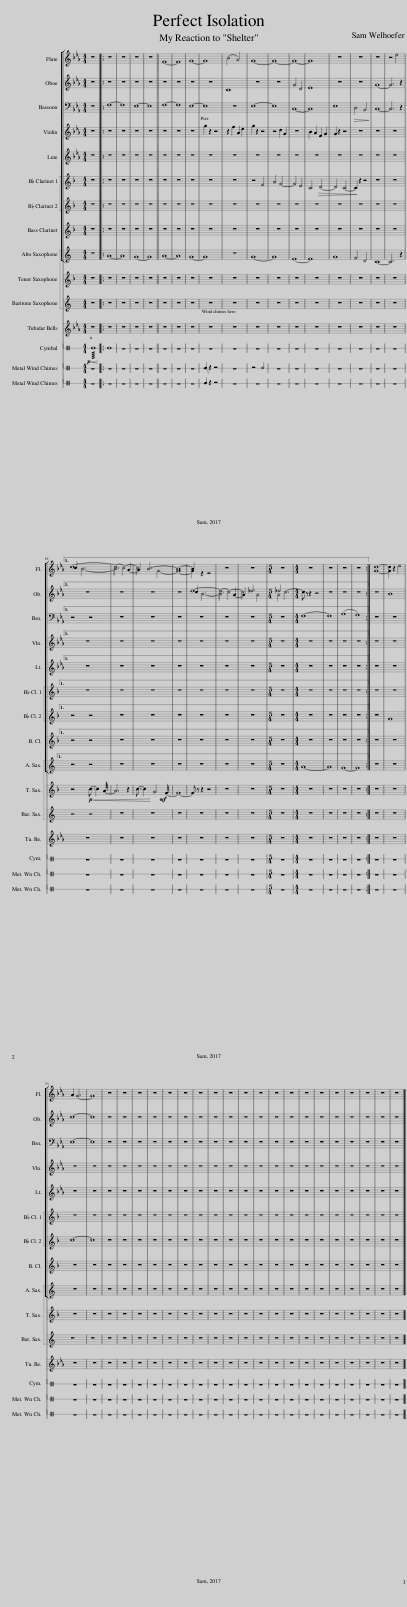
X:1
%%score [ ( 1 2 ) ( 3 4 ) 5 6 [ 7 8 ] 9 10 11 ] 12 13 14
L:1/8
M:4/4
I:linebreak $
K:Eb
V:1 treble
V:2 treble
V:3 treble
V:4 treble
V:5 bass
V:6 treble
V:7 treble transpose=-2
V:8 treble transpose=-2
V:9 treble transpose=-9
V:10 treble transpose=-14
V:11 treble transpose=-21
V:12 perc stafflines=1
K:none
V:13 perc stafflines=1
K:none
V:14 perc stafflines=1
K:none
V:1
 z8 |: z8 | z8 | z8 | z8 || %5
 F8- | F8 | G8- | G8 | (B4 A4) | %10
 G8- | G8- | G8- | G8 | z8 | %15
 z8 | z8 | z4 e4 |1$ c2 B6- | B6 A2- | %20
 A2 B6- | B8- | B2 z2 z4 | z8 | z8 | %25
[M:5/4] z10 |[M:4/4] z8 | z8 | z8 | z8 :| %30
 [Gd]8- | [Gd]2 z2 e4 |$ A2 G6- | G8 | z8 | %35
 z8 | z8 | z8 | z8 | z8 | %40
 z8 | z8 | z8 | z8 | z8 | %45
 z8 | z8 | z8 | z8 | z8 | %50
 z8 | z8 | z8 | z8 |] %54
V:2
 x8 |: x8 | x8 | x8 | x8 || %5
 x8 | x8 | x8 | x8 | x8 | %10
 x8 | x8 | x8 | x8 | x8 | %15
 x8 | x8 | x8 |1$ d8- | (d4 c4-) | %20
 c4 G4- | G8- | G2 x6 | x8 | x8 | %25
[M:5/4] x10 |[M:4/4] x8 | x8 | x8 | x8 :| %30
 x8 | x8 |$ x8 | x8 | x8 | %35
 x8 | x8 | x8 | x8 | x8 | %40
 x8 | x8 | x8 | x8 | x8 | %45
 x8 | x8 | x8 | x8 | x8 | %50
 x8 | x8 | x8 | x8 |] %54
V:3
 z8 |: z8 | z8 | z8 | z8 || %5
 z8 | z8 | z8 | z8 | C8 | %10
 z8 | z8 | G4 D4 | E8 | z8 | %15
 z8 | G8- | G6 z2 |1$ z8 | z8 | %20
 z8 | z8 | c2 B6- | B6 A2- | A2 _d6 | %25
[M:5/4] _d4 c6- |[M:4/4] c z z2 z4 | z8 | z8 | z8 :| %30
 z8 | B8 |$ c8- | c8 | z8 | %35
 z8 | z8 | z8 | z8 | z8 | %40
 z8 | z8 | z8 | z8 | z8 | %45
 z8 | z8 | z8 | z8 | z8 | %50
 z8 | z8 | z8 | z8 |] %54
V:4
 x8 |: x8 | x8 | x8 | x8 || %5
 x8 | x8 | x8 | x8 | x8 | %10
 x8 | x8 | x8 | x8 | x8 | %15
 x8 | x8 | x8 |1$ x8 | x8 | %20
 x8 | x8 | d8- | (d4 c4-) | c4 A4 | %25
[M:5/4] A4 x6 |[M:4/4] x8 | x8 | x8 | x8 :| %30
 x8 | x8 |$ x8 | x8 | x8 | %35
 x8 | x8 | x8 | x8 | x8 | %40
 x8 | x8 | x8 | x8 | x8 | %45
 x8 | x8 | x8 | x8 | x8 | %50
 x8 | x8 | x8 | x8 |] %54
V:5
 z8 |: F,8- | F,8 | E,8- | E,8 || %5
 F,8- | F,8 | E,8- | E,8 | z8 | %10
 E,8- | E,8 | C,8- | C,8 | E,8 | %15
!>(! D,4 B,,4!>)! | C,8- | C,6 z2 |1$ z4 z4 | z8 | %20
 z8 | z8 | z8 | z8 | z8 | %25
[M:5/4] z10 |[M:4/4] F,8- | F,8 | (A,8 | G,8) :| %30
 z8 | z8 |$ E,8- | E,8 | z8 | %35
 z8 | z8 | z8 | z8 | z8 | %40
 z8 | z8 | z8 | z8 | z8 | %45
 z8 | z8 | z8 | z8 | z8 | %50
 z8 | z8 | z8 | z8 |] %54
V:6
 z8 |: z8 | z8 | z8 | z8 || %5
 z8 | z8 | z8 | g2 z2 z4 | z2 f2 A2 e2 | %10
 g2 z2 z4 | z4 d2 G2 | z8 | B2 A2 F2 G2 | G2 z2 z4 | %15
 z8 | z8 | z8 |1$ z8 | z8 | %20
 z8 | z8 | z8 | z8 | z8 | %25
[M:5/4] z10 |[M:4/4] z8 | z8 | z8 | z8 :| %30
 z8 | z8 |$ z8 | z8 | z8 | %35
 z8 | z8 | z8 | z8 | z8 | %40
 z8 | z8 | z8 | z8 | z8 | %45
 z8 | z8 | z8 | z8 | z8 | %50
 z8 | z8 | z8 | z8 |] %54
V:7
[K:F] z8 |: z8 | z8 | z8 | z8 || %5
 z8 | z8 | z8 | z8 | z8 | %10
 z4 F4 | A4 G4- | G4 E4 | C4!>(! D4- | D4 C4- | %15
 C2!>)! z2 z4 | z8 | z8 |1$ z8 | z8 | %20
 z8 | z8 | z8 | z8 | z8 | %25
[M:5/4] z10 |[M:4/4] z8 | z8 | z8 | z8 :| %30
 z8 | z8 |$ z8 | z8 | z8 | %35
 z8 | z8 | z8 | z8 | z8 | %40
 z8 | z8 | z8 | z8 | z8 | %45
 z8 | z8 | z8 | z8 | z8 | %50
 z8 | z8 | z8 | z8 |] %54
V:8
[K:F] z8 |: z8 | z8 | z8 | z8 || %5
 z8 | z8 | z8 | z8 | z8 | %10
 z8 | z8 | z8 | z8 | z8 | %15
 z8 | z8 | z8 |1$ z4 z4 | z8 | %20
 z8 | z8 | z8 | z8 | z8 | %25
[M:5/4] z10 |[M:4/4] z8 | z8 | z8 | z8 :| %30
 z8 | G8 |$ c8- | c8 | z8 | %35
 z8 | z8 | z8 | z8 | z8 | %40
 z8 | z8 | z8 | z8 | z8 | %45
 z8 | z8 | z8 | z8 | z8 | %50
 z8 | z8 | z8 | z8 |] %54
V:9
[K:C] z8 |: A8- | A8 | G8- | G8 || %5
 A8- | A8 | G8- | G8 | z8 | %10
 G8- | G8 | E8- | E8 | G8 | %15
 F4 D4 | C8- | C6 z2 |1$ z4 z4 | z8 | %20
 z8 | z8 | z8 | z8 | z8 | %25
[M:5/4] z10 |[M:4/4] A8- | A8 | G8- | G8 :| %30
 z8 | z8 |$ z8 | z8 | z8 | %35
 z8 | z8 | z8 | z8 | z8 | %40
 z8 | z8 | z8 | z8 | z8 | %45
 z8 | z8 | z8 | z8 | z8 | %50
 z8 | z8 | z8 | z8 |] %54
V:10
[K:F] z8 |: z8 | z8 | z8 | z8 || %5
 z8 | z8 | z8 | z8 | z8 | %10
 z8 | z8 | z8 | z8 | z8 | %15
 z8 | z8 | z8 |1$ z4!p!!<(! c7/4- c2 A/4- | A6 z2 | %20
 c7/4- c2 G4!mf! F/4-!<)! | F8- | F z z2 z4 | z8 | z8 | %25
[M:5/4] z10 |[M:4/4] z8 | z8 | z8 | z8 :| %30
 z8 | z8 |$ z8 | z8 | z8 | %35
 z8 | z8 | z8 | z8 | z8 | %40
 z8 | z8 | z8 | z8 | z8 | %45
 z8 | z8 | z8 | z8 | z8 | %50
 z8 | z8 | z8 | z8 |] %54
V:11
[K:C] z8 |: z8 | z8 | z8 | z8 || %5
 z8 | z8 | z8 | z8 | z8 | %10
 z8 | z8 | z8 | z8 | z8 | %15
 z8 | z8 | z8 |1$ z4 z4 | z8 | %20
 z8 | z8 | z8 | z8 | z8 | %25
[M:5/4] z10 |[M:4/4] z8 | z8 | z8 | z8 :| %30
 z8 | z8 |$ z8 | z8 | z8 | %35
 z8 | z8 | z8 | z8 | z8 | %40
 z8 | z8 | z8 | z8 | z8 | %45
 z8 | z8 | z8 | z8 | z8 | %50
 z8 | z8 | z8 | z8 |] %54
V:12
[K:C]!p!!<(! !////!!open!E8!<)! |: E8 | z8 | z8 | z8 || %5
 z8 | z8 | z8 | z8 | z8 | %10
 z8 | z8 | z8 | z8 | z8 | %15
 z8 | z8 | z8 |1$ z8 | z8 | %20
 z8 | z8 | z8 | z8 | z8 | %25
[M:5/4] z10 |[M:4/4] z8 | z8 | z8 | z8 :| %30
 z8 | z8 |$ z8 | z8 | z8 | %35
 z8 | z8 | z8 | z8 | z8 | %40
 z8 | z8 | z8 | z8 | z8 | %45
 z8 | z8 | z8 | z8 | z8 | %50
 z8 | z8 | z8 | z8 |] %54
V:13
[K:C] z8 |: z8 | z8 | z8 | z8 || %5
 z8 | z8 | z8 | E2 z2 z4 | z8 | %10
 z4 E4 | z8 | z8 | z8 | z8 | %15
 z8 | z8 | z8 |1$ z8 | z8 | %20
 z8 | z8 | z8 | z8 | z8 | %25
[M:5/4] z10 |[M:4/4] z8 | z8 | z8 | z8 :| %30
 z8 | z8 |$ z8 | z8 | z8 | %35
 z8 | z8 | z8 | z8 | z8 | %40
 z8 | z8 | z8 | z8 | z8 | %45
 z8 | z8 | z8 | z8 | z8 | %50
 z8 | z8 | z8 | z8 |] %54
V:14
[K:C] z8 |: z8 | z8 | z8 | z8 || %5
 z8 | z8 | z8 | E2 z2 z4 | z8 | %10
 z8 | z8 | z8 | z8 | z8 | %15
 z8 | z8 | z8 |1$ z8 | z8 | %20
 z8 | z8 | z8 | z8 | z8 | %25
[M:5/4] z10 |[M:4/4] z8 | z8 | z8 | z8 :| %30
 z8 | z8 |$ z8 | z8 | z8 | %35
 z8 | z8 | z8 | z8 | z8 | %40
 z8 | z8 | z8 | z8 | z8 | %45
 z8 | z8 | z8 | z8 | z8 | %50
 z8 | z8 | z8 | z8 |] %54
